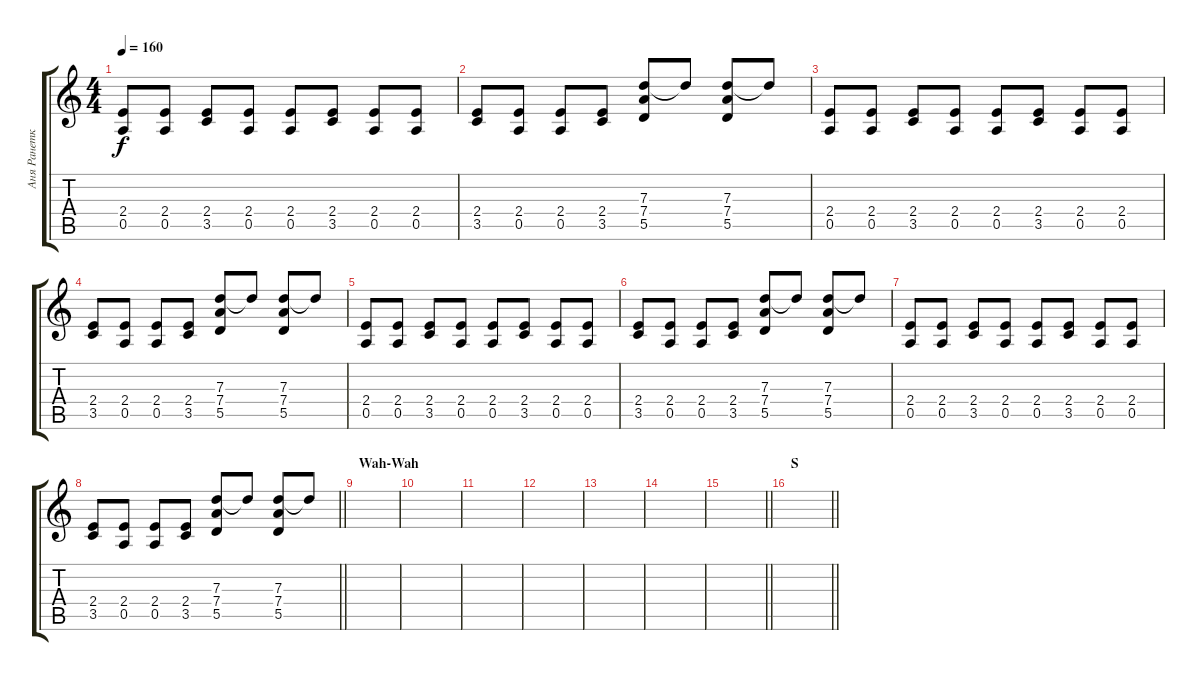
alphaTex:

\track ("Аня Ранетка" "Аня Ранетк") {instrument overdrivenguitar}
\staff {score tabs}
\tuning (E4 B3 G3 D3 A2 E2) {hide}
\ts (4 4)
\tempo 160
\clef g2
\ks c
(2.4 0.5).8{dy f} (2.4 0.5).8 (2.4 3.5).8 (2.4 0.5).8 (2.4 0.5).8 (2.4 3.5).8 (2.4 0.5).8 (2.4 0.5).8 |
(2.4 3.5).8 (2.4 0.5).8 (2.4 0.5).8 (2.4 3.5).8 (7.3 7.4 5.5).8 7.3{t}.8 (7.3 7.4 5.5).8 7.3{t}.8 |
(2.4 0.5).8 (2.4 0.5).8 (2.4 3.5).8 (2.4 0.5).8 (2.4 0.5).8 (2.4 3.5).8 (2.4 0.5).8 (2.4 0.5).8 |
(2.4 3.5).8 (2.4 0.5).8 (2.4 0.5).8 (2.4 3.5).8 (7.3 7.4 5.5).8 7.3{t}.8 (7.3 7.4 5.5).8 7.3{t}.8 |
(2.4 0.5).8 (2.4 0.5).8 (2.4 3.5).8 (2.4 0.5).8 (2.4 0.5).8 (2.4 3.5).8 (2.4 0.5).8 (2.4 0.5).8 |
(2.4 3.5).8 (2.4 0.5).8 (2.4 0.5).8 (2.4 3.5).8 (7.3 7.4 5.5).8 7.3{t}.8 (7.3 7.4 5.5).8 7.3{t}.8 |
(2.4 0.5).8 (2.4 0.5).8 (2.4 3.5).8 (2.4 0.5).8 (2.4 0.5).8 (2.4 3.5).8 (2.4 0.5).8 (2.4 0.5).8 |
\barLineRight lightlight
(2.4 3.5).8 (2.4 0.5).8 (2.4 0.5).8 (2.4 3.5).8 (7.3 7.4 5.5).8 7.3{t}.8 (7.3 7.4 5.5).8 7.3{t}.8 |
\section ("" "Wah-Wah")
|
|
|
|
|
|
\barLineRight lightlight
|
\section ("" "S")
\barLineRight lightlight
